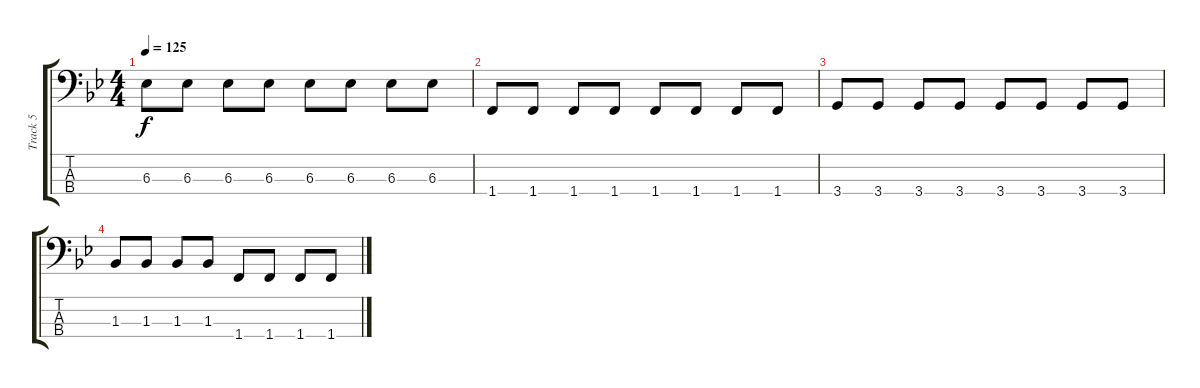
\track ("Track 5" "Track 5") {instrument electricbassfinger}
\staff {score tabs}
\tuning (G2 D2 A1 E1) {hide}
\ts (4 4)
\tempo 125
\clef f4
\ks bb
6.3.8{dy f} 6.3.8 6.3.8 6.3.8 6.3.8 6.3.8 6.3.8 6.3.8 |
1.4.8 1.4.8 1.4.8 1.4.8 1.4.8 1.4.8 1.4.8 1.4.8 |
3.4.8 3.4.8 3.4.8 3.4.8 3.4.8 3.4.8 3.4.8 3.4.8 |
1.3.8 1.3.8 1.3.8 1.3.8 1.4.8 1.4.8 1.4.8 1.4.8
